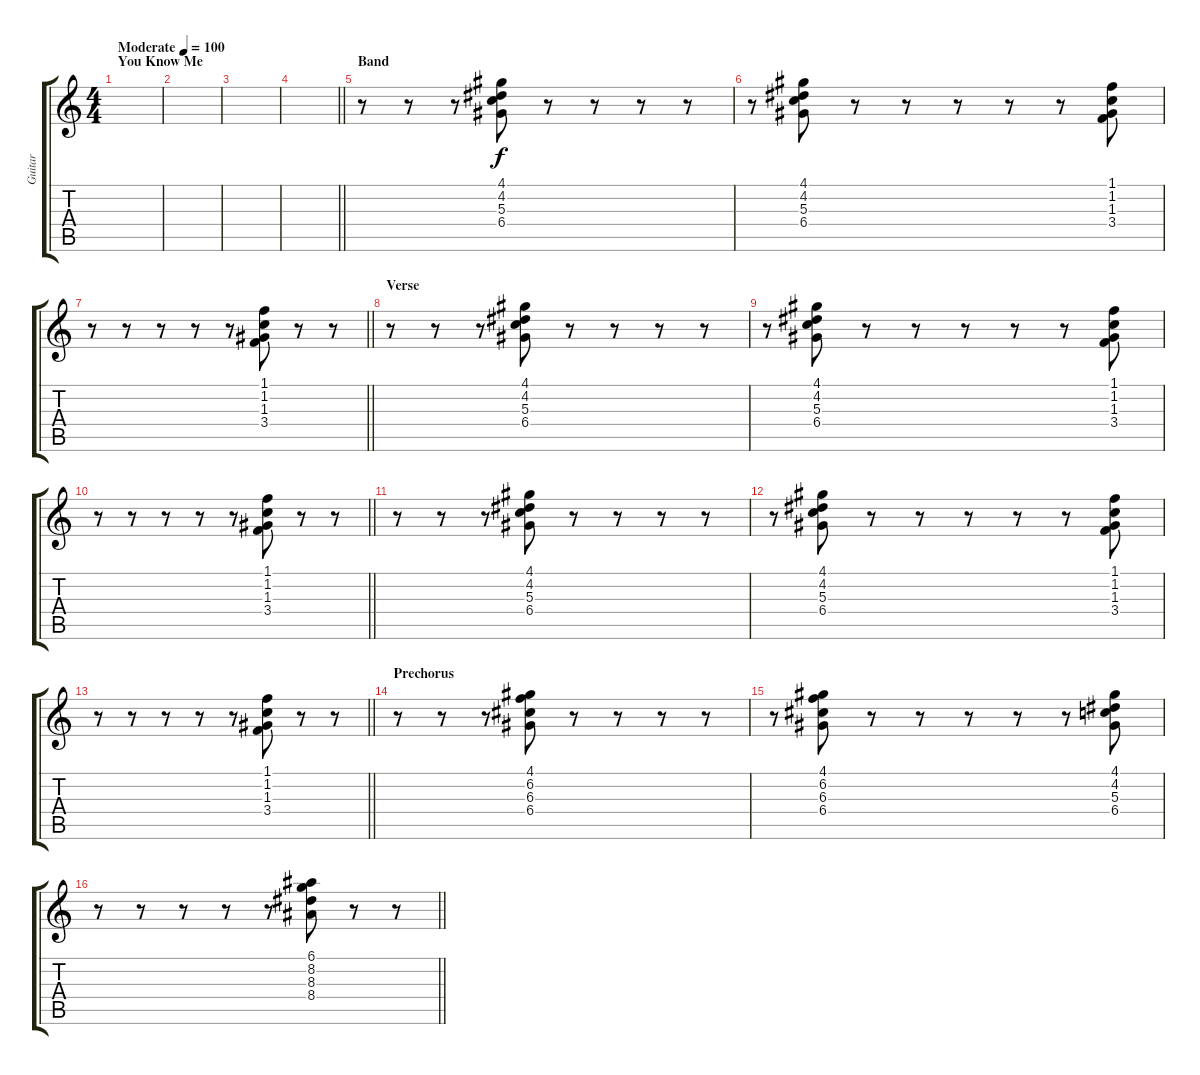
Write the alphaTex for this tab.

\track ("Guitar" "Guitar") {instrument electricguitarjazz}
\staff {score tabs}
\tuning (E4 B3 G3 D3 A2 E2) {hide}
\ts (4 4)
\section ("" "You Know Me ")
\tempo (100 "Moderate")
\clef g2
\ks c
|
|
|
\barLineRight lightlight
|
\section ("" "Band")
r.8 r.8 r.8 (4.1 4.2 5.3 6.4).8 r.8 r.8 r.8 r.8 |
r.8 (4.1 4.2 5.3 6.4).8 r.8 r.8 r.8 r.8 r.8 (1.1 1.2 1.3 3.4).8 |
\barLineRight lightlight
r.8 r.8 r.8 r.8 r.8 (1.1 1.2 1.3 3.4).8 r.8 r.8 |
\section ("" "Verse")
r.8 r.8 r.8 (4.1 4.2 5.3 6.4).8 r.8 r.8 r.8 r.8 |
r.8 (4.1 4.2 5.3 6.4).8 r.8 r.8 r.8 r.8 r.8 (1.1 1.2 1.3 3.4).8 |
\barLineRight lightlight
r.8 r.8 r.8 r.8 r.8 (1.1 1.2 1.3 3.4).8 r.8 r.8 |
r.8 r.8 r.8 (4.1 4.2 5.3 6.4).8 r.8 r.8 r.8 r.8 |
r.8 (4.1 4.2 5.3 6.4).8 r.8 r.8 r.8 r.8 r.8 (1.1 1.2 1.3 3.4).8 |
\barLineRight lightlight
r.8 r.8 r.8 r.8 r.8 (1.1 1.2 1.3 3.4).8 r.8 r.8 |
\section ("" "Prechorus")
r.8 r.8 r.8 (4.1 6.2 6.3 6.4).8 r.8 r.8 r.8 r.8 |
r.8 (4.1 6.2 6.3 6.4).8 r.8 r.8 r.8 r.8 r.8 (4.1 4.2 5.3 6.4).8 |
\barLineRight lightlight
r.8 r.8 r.8 r.8 r.8 (6.1 8.2 8.3 8.4).8 r.8 r.8
